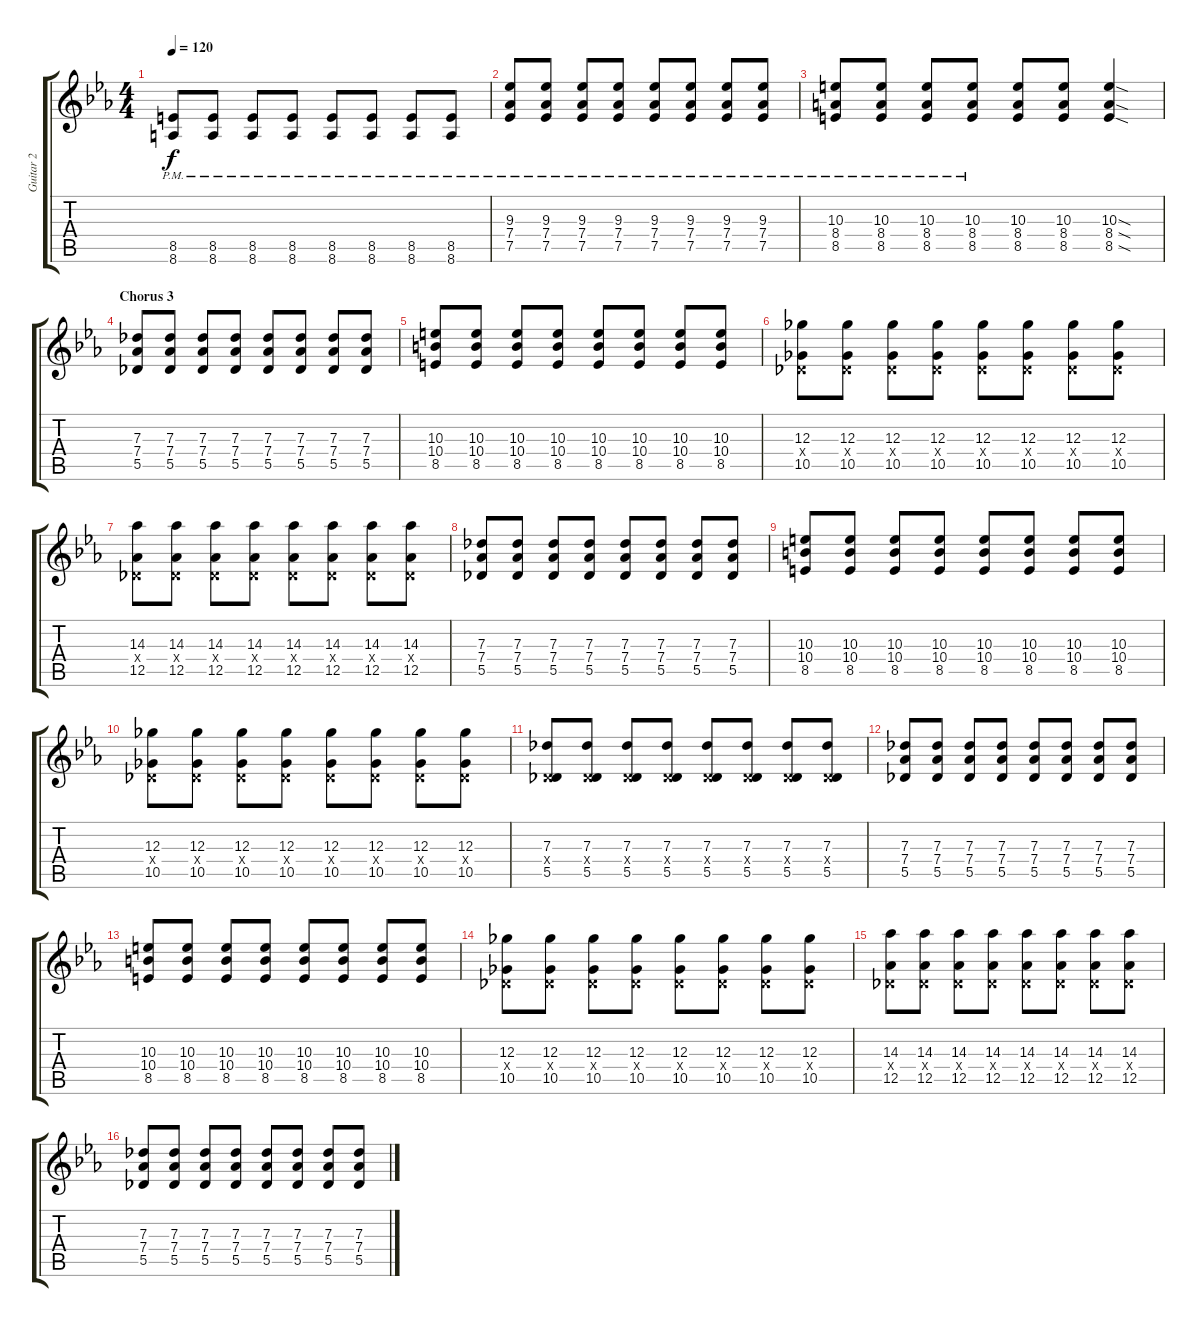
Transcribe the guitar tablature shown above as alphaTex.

\track ("Guitar 2" "Guitar 2") {instrument distortionguitar}
\staff {score tabs}
\tuning (Eb4 Bb3 Gb3 Db3 Ab2 Db2) {hide}
\ts (4 4)
\tempo 120
\clef g2
\ks eb
(8.5{pm} 8.6{pm}).8{dy f} (8.5{pm} 8.6{pm}).8 (8.5{pm} 8.6{pm}).8 (8.5{pm} 8.6{pm}).8 (8.5{pm} 8.6{pm}).8 (8.5{pm} 8.6{pm}).8 (8.5{pm} 8.6{pm}).8 (8.5{pm} 8.6{pm}).8 |
(9.3{pm} 7.4{pm} 7.5{pm}).8 (9.3{pm} 7.4{pm} 7.5{pm}).8 (9.3{pm} 7.4{pm} 7.5{pm}).8 (9.3{pm} 7.4{pm} 7.5{pm}).8 (9.3{pm} 7.4{pm} 7.5{pm}).8 (9.3{pm} 7.4{pm} 7.5{pm}).8 (9.3{pm} 7.4{pm} 7.5{pm}).8 (9.3{pm} 7.4{pm} 7.5{pm}).8 |
(10.3{pm} 8.4{pm} 8.5{pm}).8 (10.3{pm} 8.4{pm} 8.5{pm}).8 (10.3{pm} 8.4{pm} 8.5{pm}).8 (10.3{pm} 8.4{pm} 8.5{pm}).8 (10.3 8.4 8.5).8 (10.3 8.4 8.5).8 (10.3{sod} 8.4{sod} 8.5{sod}).4 |
\section ("" "Chorus 3")
(7.3 7.4 5.5).8{volume 14 balance 8} (7.3 7.4 5.5).8 (7.3 7.4 5.5).8 (7.3 7.4 5.5).8 (7.3 7.4 5.5).8 (7.3 7.4 5.5).8 (7.3 7.4 5.5).8 (7.3 7.4 5.5).8 |
(10.3 10.4 8.5).8 (10.3 10.4 8.5).8 (10.3 10.4 8.5).8 (10.3 10.4 8.5).8 (10.3 10.4 8.5).8 (10.3 10.4 8.5).8 (10.3 10.4 8.5).8 (10.3 10.4 8.5).8 |
(12.3 0.4{x} 10.5).8 (12.3 0.4{x} 10.5).8 (12.3 0.4{x} 10.5).8 (12.3 0.4{x} 10.5).8 (12.3 0.4{x} 10.5).8 (12.3 0.4{x} 10.5).8 (12.3 0.4{x} 10.5).8 (12.3 0.4{x} 10.5).8 |
(14.3 0.4{x} 12.5).8 (14.3 0.4{x} 12.5).8 (14.3 0.4{x} 12.5).8 (14.3 0.4{x} 12.5).8 (14.3 0.4{x} 12.5).8 (14.3 0.4{x} 12.5).8 (14.3 0.4{x} 12.5).8 (14.3 0.4{x} 12.5).8 |
(7.3 7.4 5.5).8 (7.3 7.4 5.5).8 (7.3 7.4 5.5).8 (7.3 7.4 5.5).8 (7.3 7.4 5.5).8 (7.3 7.4 5.5).8 (7.3 7.4 5.5).8 (7.3 7.4 5.5).8 |
(10.3 10.4 8.5).8 (10.3 10.4 8.5).8 (10.3 10.4 8.5).8 (10.3 10.4 8.5).8 (10.3 10.4 8.5).8 (10.3 10.4 8.5).8 (10.3 10.4 8.5).8 (10.3 10.4 8.5).8 |
(12.3 0.4{x} 10.5).8 (12.3 0.4{x} 10.5).8 (12.3 0.4{x} 10.5).8 (12.3 0.4{x} 10.5).8 (12.3 0.4{x} 10.5).8 (12.3 0.4{x} 10.5).8 (12.3 0.4{x} 10.5).8 (12.3 0.4{x} 10.5).8 |
(7.3 0.4{x} 5.5).8 (7.3 0.4{x} 5.5).8 (7.3 0.4{x} 5.5).8 (7.3 0.4{x} 5.5).8 (7.3 0.4{x} 5.5).8 (7.3 0.4{x} 5.5).8 (7.3 0.4{x} 5.5).8 (7.3 0.4{x} 5.5).8 |
(7.3 7.4 5.5).8 (7.3 7.4 5.5).8 (7.3 7.4 5.5).8 (7.3 7.4 5.5).8 (7.3 7.4 5.5).8 (7.3 7.4 5.5).8 (7.3 7.4 5.5).8 (7.3 7.4 5.5).8 |
(10.3 10.4 8.5).8 (10.3 10.4 8.5).8 (10.3 10.4 8.5).8 (10.3 10.4 8.5).8 (10.3 10.4 8.5).8 (10.3 10.4 8.5).8 (10.3 10.4 8.5).8 (10.3 10.4 8.5).8 |
(12.3 0.4{x} 10.5).8 (12.3 0.4{x} 10.5).8 (12.3 0.4{x} 10.5).8 (12.3 0.4{x} 10.5).8 (12.3 0.4{x} 10.5).8 (12.3 0.4{x} 10.5).8 (12.3 0.4{x} 10.5).8 (12.3 0.4{x} 10.5).8 |
(14.3 0.4{x} 12.5).8 (14.3 0.4{x} 12.5).8 (14.3 0.4{x} 12.5).8 (14.3 0.4{x} 12.5).8 (14.3 0.4{x} 12.5).8 (14.3 0.4{x} 12.5).8 (14.3 0.4{x} 12.5).8 (14.3 0.4{x} 12.5).8 |
(7.3 7.4 5.5).8 (7.3 7.4 5.5).8 (7.3 7.4 5.5).8 (7.3 7.4 5.5).8 (7.3 7.4 5.5).8 (7.3 7.4 5.5).8 (7.3 7.4 5.5).8 (7.3 7.4 5.5).8
